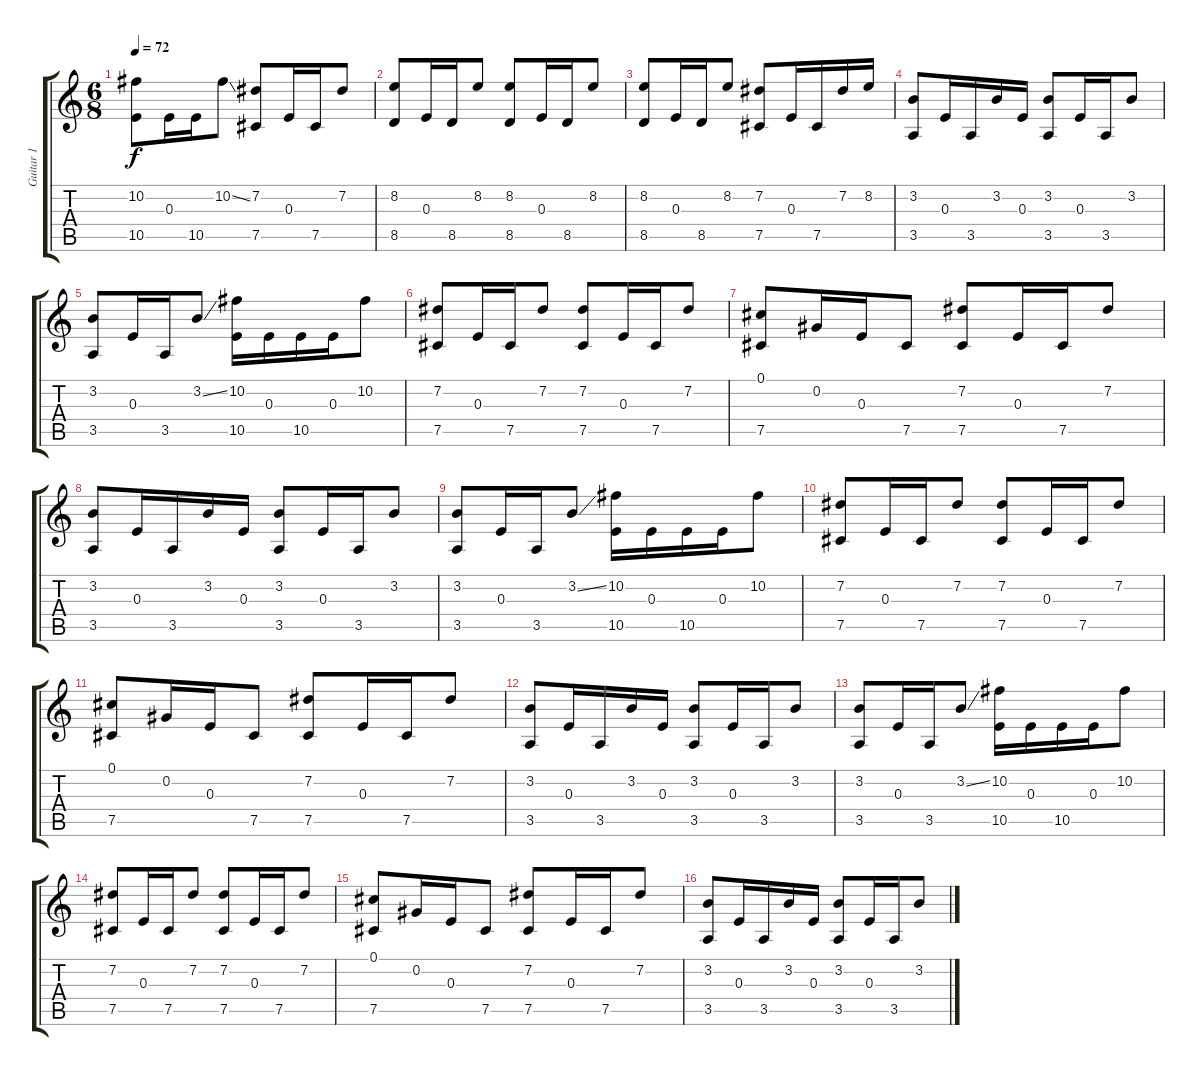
\track ("Guitar 1" "Guitar 1") {instrument acousticguitarnylon}
\staff {score tabs}
\tuning (Db4 Ab3 E3 B2 Gb2 Db2) {hide}
\ts (6 8)
\tempo 72
\clef g2
\ks c
(10.2 10.5).8{dy f} 0.3.16 10.5.16 10.2{ss}.8 (7.2 7.5).8 0.3.16 7.5.16 7.2.8 |
(8.2 8.5).8 0.3.16 8.5.16 8.2.8 (8.2 8.5).8 0.3.16 8.5.16 8.2.8 |
(8.2 8.5).8 0.3.16 8.5.16 8.2.8 (7.2 7.5).8 0.3.16 7.5.16 7.2.16 8.2.16 |
(3.2 3.5).8 0.3.16 3.5.16 3.2.16 0.3.16 (3.2 3.5).8 0.3.16 3.5.16 3.2.8 |
(3.2 3.5).8 0.3.16 3.5.16 3.2{ss}.8 (10.2 10.5).16 0.3.16 10.5.16 0.3.16 10.2.8 |
(7.2 7.5).8 0.3.16 7.5.16 7.2.8 (7.2 7.5).8 0.3.16 7.5.16 7.2.8 |
(0.1 7.5).8 0.2.16 0.3.16 7.5.8 (7.2 7.5).8 0.3.16 7.5.16 7.2.8 |
(3.2 3.5).8 0.3.16 3.5.16 3.2.16 0.3.16 (3.2 3.5).8 0.3.16 3.5.16 3.2.8 |
(3.2 3.5).8 0.3.16 3.5.16 3.2{ss}.8 (10.2 10.5).16 0.3.16 10.5.16 0.3.16 10.2.8 |
(7.2 7.5).8 0.3.16 7.5.16 7.2.8 (7.2 7.5).8 0.3.16 7.5.16 7.2.8 |
(0.1 7.5).8 0.2.16 0.3.16 7.5.8 (7.2 7.5).8 0.3.16 7.5.16 7.2.8 |
(3.2 3.5).8 0.3.16 3.5.16 3.2.16 0.3.16 (3.2 3.5).8 0.3.16 3.5.16 3.2.8 |
(3.2 3.5).8 0.3.16 3.5.16 3.2{ss}.8 (10.2 10.5).16 0.3.16 10.5.16 0.3.16 10.2.8 |
(7.2 7.5).8 0.3.16 7.5.16 7.2.8 (7.2 7.5).8 0.3.16 7.5.16 7.2.8 |
(0.1 7.5).8 0.2.16 0.3.16 7.5.8 (7.2 7.5).8 0.3.16 7.5.16 7.2.8 |
(3.2 3.5).8 0.3.16 3.5.16 3.2.16 0.3.16 (3.2 3.5).8 0.3.16 3.5.16 3.2.8
